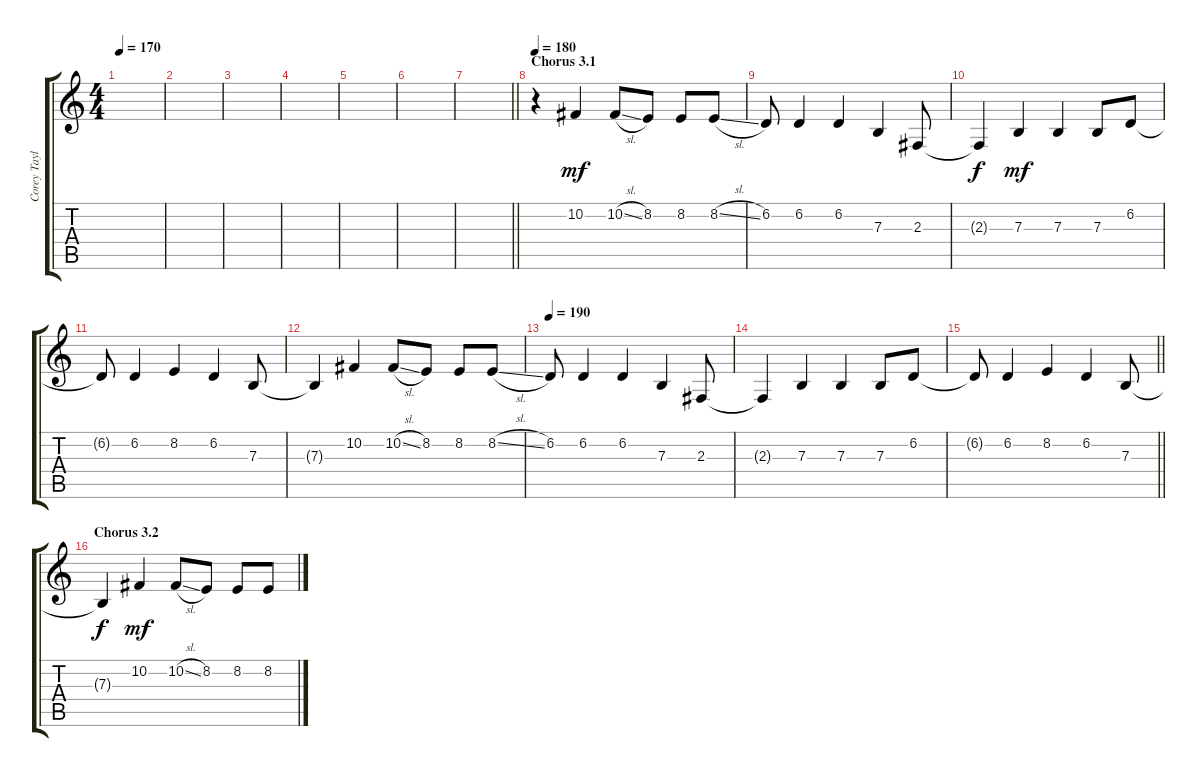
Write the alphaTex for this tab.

\track ("Corey Taylor" "Corey Tayl") {instrument lead2sawtooth}
\staff {score tabs}
\tuning (Db4 Ab3 E3 B2 Gb2 B1) {hide}
\ts (4 4)
\tempo 170
\clef g2
\ks c
|
|
|
|
|
|
\barLineRight lightlight
|
\section ("" "Chorus 3.1")
\tempo 180
r.4 10.2.4{dy mf} 10.2{sl}.8 8.2.8 8.2.8 8.2{sl}.8 |
6.2.8 6.2.4 6.2.4 7.3.4 2.3.8 |
2.3{t}.4{dy f} 7.3.4{dy mf} 7.3.4 7.3.8 6.2.8 |
6.2{t}.8 6.2.4 8.2.4 6.2.4 7.3.8 |
7.3{t}.4 10.2.4 10.2{sl}.8 8.2.8 8.2.8 8.2{sl}.8 |
\tempo 190
6.2.8 6.2.4 6.2.4 7.3.4 2.3.8 |
2.3{t}.4 7.3.4 7.3.4 7.3.8 6.2.8 |
\barLineRight lightlight
6.2{t}.8 6.2.4 8.2.4 6.2.4 7.3.8 |
\section ("" "Chorus 3.2")
7.3{t}.4{dy f} 10.2.4{dy mf} 10.2{sl}.8 8.2.8 8.2.8 8.2{sl}.8
